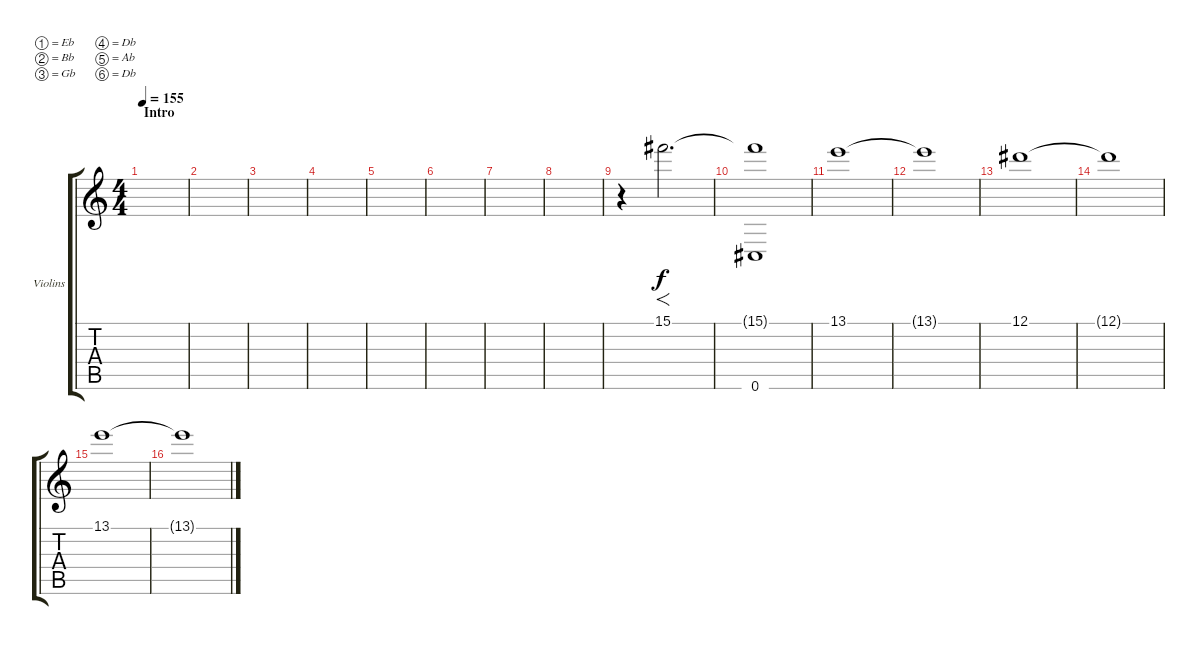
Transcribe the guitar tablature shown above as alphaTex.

\defaultSystemsLayout 4
\bracketExtendMode groupsimilarinstruments
\firstSystemTrackNameOrientation horizontal
\otherSystemsTrackNameOrientation horizontal
\track ("String Ensemble" "Violins") {instrument electricguitarclean}
\staff {score tabs}
\tuning (Eb4 Bb3 Gb3 Db3 Ab2 Db2)
\ts (4 4)
\section ("" "Intro")
\tempo 155
\clef g2
\ks c
|
|
|
|
|
|
|
|
r.4 15.1.2{f d} |
(15.1{t} 0.6).1 |
13.1.1 |
13.1{t}.1 |
12.1.1 |
12.1{t}.1 |
13.1.1 |
13.1{t}.1
